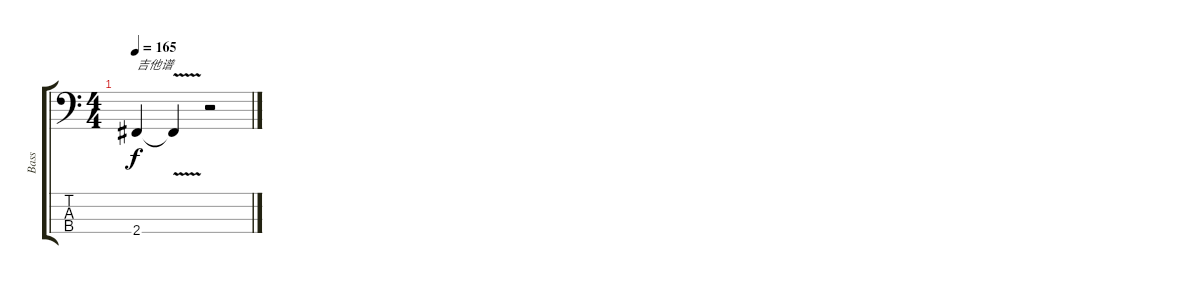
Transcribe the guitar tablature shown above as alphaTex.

\track ("Bass" "Bass") {instrument electricbasspick}
\staff {score tabs}
\tuning (G2 D2 A1 E1) {hide}
\ts (4 4)
\tempo 165
\clef f4
\ks c
2.4.4{txt "吉他谱" dy f} 2.4{v t}.4 r.2
